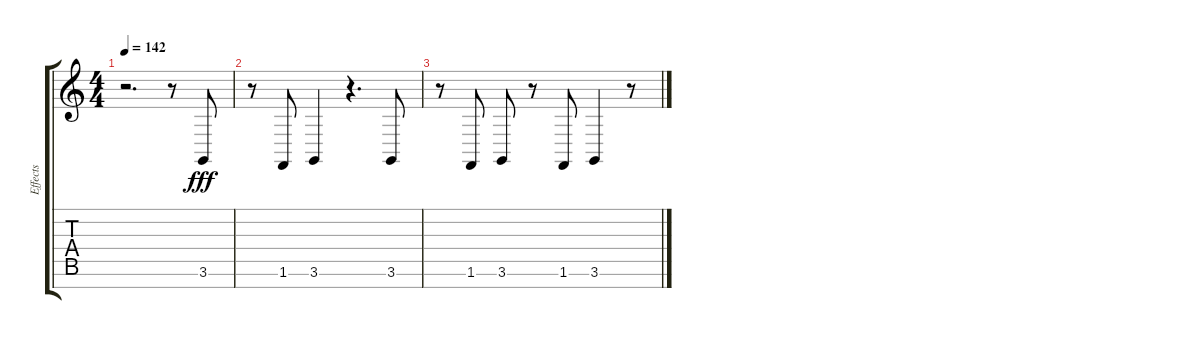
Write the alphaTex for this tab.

\track ("Effects" "Effects") {instrument timpani}
\staff {score tabs}
\tuning (E4 B3 G3 D3 A2 E2 B1) {hide}
\ts (4 4)
\tempo 142
\clef g2
\ks c
r.2{d dy ff} r.8 3.6.8{dy fff} |
r.8 1.6.8 3.6.4 r.4{d} 3.6.8 |
r.8 1.6.8 3.6.8 r.8 1.6.8 3.6.4 r.8
